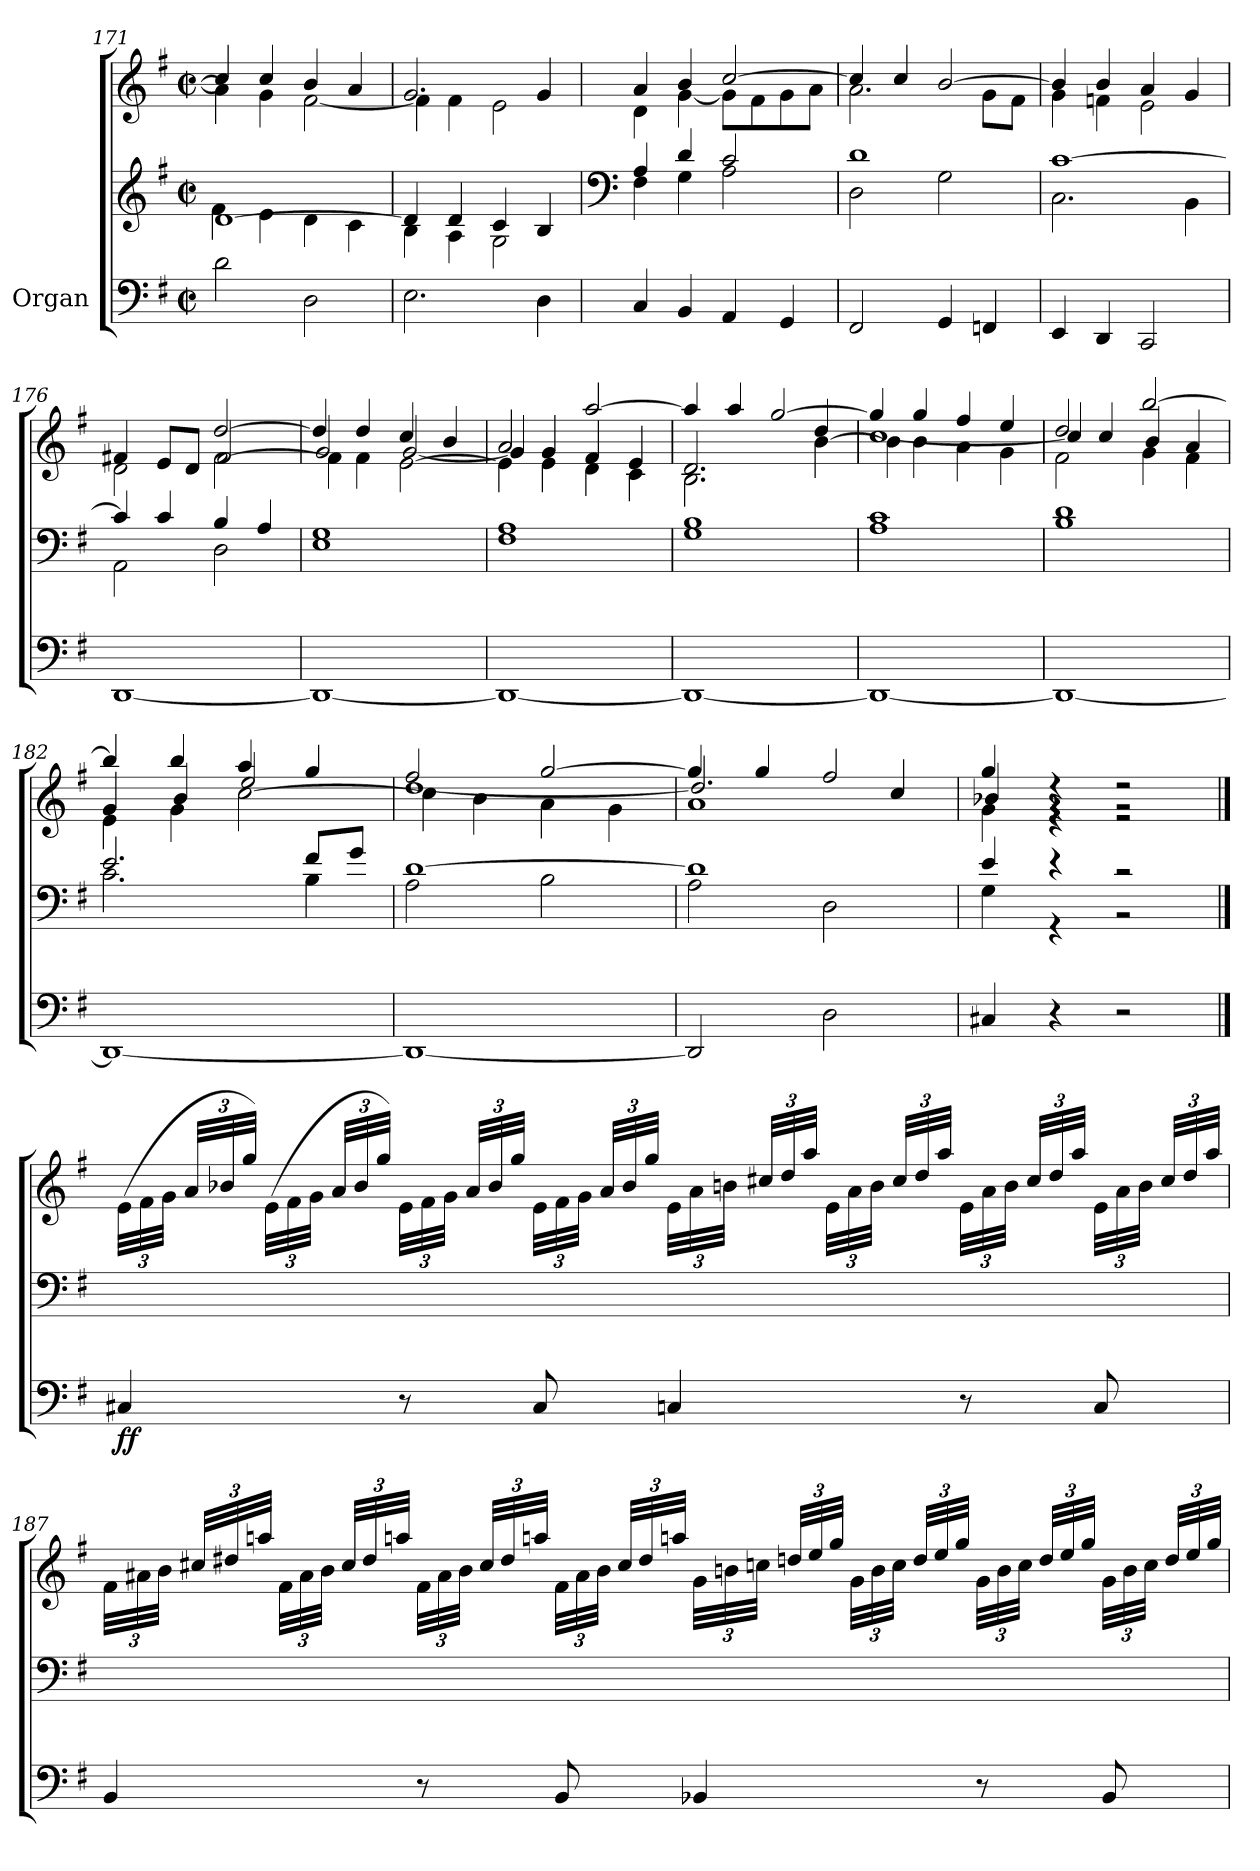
**kern	**kern	**kern	**dynam
*part1	*part1	*part1	*part1
*staff3	*staff2	*staff1	*staff1/2/3
*I"Organ	*	*	*
!!LO:PB:g=z
*clefF4	*clefG2	*clefG2	*
*k[f#]	*k[f#]	*k[f#]	*
*M2/2	*M2/2	*M2/2	*
*met(c|)	*met(c|)	*met(c|)	*
=171	=171	=171	=171
*	*^	*^	*
2d\	[1d	4f#\	4cc/]	4a\]	.
.	.	4e\	4cc/	4g\	.
2D\	.	4d\	4b/	[2f#\	.
.	.	4c\	4a/	.	.
=172	=172	=172	=172	=172	=172
2.E\	4d/]	4B\	2.g/	4f#\]	.
.	4d/	4A\	.	4f#\	.
.	4c/	2G\	.	2e\	.
4D\	4B/	.	4g/	.	.
=173	=173	=173	=173	=173	=173
*	*clefF4	*	*	*	*
4C/	4A/	4F#\	4a/	4d\	.
4BB/	4d/	4G\	4b/	[4g\	.
4AA/	2c/	2A\	[2cc/	8g\L]	.
.	.	.	.	8f#\	.
4GG/	.	.	.	8g\	.
.	.	.	.	8a\J	.
=174	=174	=174	=174	=174	=174
2FF#/	1d	2D\	4cc/]	2.a\	.
.	.	.	4cc/	.	.
4GG/	.	2G\	[2b/	.	.
4FFn/	.	.	.	8g\L	.
.	.	.	.	8f#\J	.
=175	=175	=175	=175	=175	=175
4EE/	[1c	2.C\	4b/]	4g\	.
4DD/	.	.	4b/	4fn\	.
2CC/	.	.	4a/	2e\	.
.	.	4BB\	4g/	.	.
=176	=176	=176	=176	=176	=176
*	*	*	*	*^	*
[1DD	4c/]	2AA\	4f#X/	2d\	2ryy	.
.	4c/	.	8e/L	.	.	.
.	.	.	8d/J	.	.	.
.	4B/	2D\	[2dd/	2f#/	[2f#\	.
.	4A/	.	.	.	.	.
*	*v	*v	*	*	*	*
=177	=177	=177	=177	=177	=177
1DD_	1E 1G	4dd/]	2g/	4f#\]	.
.	.	4dd/	.	4f#\	.
.	.	4cc/	[2g/	[2e\	.
.	.	4b/	.	.	.
!!LO:PB:g=z	!!	!!
=178	=178	=178	=178	=178	=178
1DD_	1F# 1A	2a/	4g/]	4e\]	.
.	.	.	4g/	4e\	.
.	.	[2aa/	4f#/	4d\	.
.	.	.	4e/	4c\	.
=179	=179	=179	=179	=179	=179
1DD_	1G 1B	4aa/]	2.d/	2.B\	.
.	.	4aa/	.	.	.
.	.	[2gg/	.	.	.
.	.	.	4dd/	[4b\	.
=180	=180	=180	=180	=180	=180
1DD_	1A 1c	4gg/]	[1cc	4b\]	.
.	.	4gg/	.	4b\	.
.	.	4ff#/	.	4a\	.
.	.	4ee/	.	4g\	.
=181	=181	=181	=181	=181	=181
1DD_	1B 1d	2dd/	4cc/]	2f#\	.
.	.	.	4cc/	.	.
.	.	[2bb/	4b/	4g\	.
.	.	.	4a/	4f#\	.
=182	=182	=182	=182	=182	=182
*	*^	*	*	*	*
1DD_	2.e/	2.c\	4bb/]	4g/	4e\	.
.	.	.	4bb/	4b/	4g\	.
.	.	.	4aa/	2ee/	[2cc\	.
.	8f#/L	4B\	4gg/	.	.	.
.	8g/J	.	.	.	.	.
=183	=183	=183	=183	=183	=183	=183
1DD_	[1d	2A\	2ff#/	[1dd	4cc\]	.
.	.	.	.	.	4b\	.
.	.	2B\	[2gg/	.	4a\	.
.	.	.	.	.	4g\	.
=184	=184	=184	=184	=184	=184	=184
*	*	*	*MM110	*	*	*
2DD/]	1d]	2A\	4gg/]	2.dd/]	1a	.
*	*	*	*MM100	*	*	*
.	.	.	4gg/	.	.	.
*	*	*	*MM90	*	*	*
2D\	.	2D\	2ff#/	.	.	.
*	*	*	*MM80	*	*	*
.	.	.	.	4cc/	.	.
=185	=185	=185	=185	=185	=185	=185
4C#X/	4e/	4G\	4gg/	4b-X/	4g\	.
4r	4r	4r	4rdd	4rg	4re	.
2r	2r	2r	2rdd	2rg	2re	.
*	*v	*v	*	*	*	*
*	*	*v	*v	*v	*
!!LO:PB:g=z
==186	==186	==186	==186
*	*	*Xbrackettup	*
*	*	*MM40	*
*	*^	*^	*
*	*	*	*	*^	*
!	!	!	!LO:TX:a:B:t=Lentement	!	!	!
!	!	!	!	!	!	!LO:DY:b=3
*	*v	*v	*	*	*	*
*	*	*v	*v	*v	*
4C#X/	1ryy	(48e\LLL	ff
.	.	48f#\	.
.	.	48g\JJJ	.
.	.	48a/LLL	.
.	.	48b-X/	.
.	.	48gg/JJJ)	.
.	.	(48e\LLL	.
.	.	48f#\	.
.	.	48g\JJJ	.
.	.	48a/LLL	.
.	.	48b-/	.
.	.	48gg/JJJ)	.
8r	.	48e\LLL	.
.	.	48f#\	.
.	.	48g\JJJ	.
.	.	48a/LLL	.
.	.	48b-/	.
.	.	48gg/JJJ	.
8C#/	.	48e\LLL	.
.	.	48f#\	.
.	.	48g\JJJ	.
.	.	48a/LLL	.
.	.	48b-/	.
.	.	48gg/JJJ	.
4Cn/	.	48e\LLL	.
.	.	48a\	.
.	.	48bn\JJJ	.
.	.	48cc#X/LLL	.
.	.	48dd/	.
.	.	48aa/JJJ	.
.	.	48e\LLL	.
.	.	48a\	.
.	.	48b\JJJ	.
.	.	48cc#/LLL	.
.	.	48dd/	.
.	.	48aa/JJJ	.
8r	.	48e\LLL	.
.	.	48a\	.
.	.	48b\JJJ	.
.	.	48cc#/LLL	.
.	.	48dd/	.
.	.	48aa/JJJ	.
8C/	.	48e\LLL	.
.	.	48a\	.
.	.	48b\JJJ	.
.	.	48cc#/LLL	.
.	.	48dd/	.
.	.	48aa/JJJ	.
!!LO:PB:g=z
=187	=187	=187	=187
4BB/	1ryy	48f#\LLL	.
.	.	48a#X\	.
.	.	48b\JJJ	.
.	.	48cc#X/LLL	.
.	.	48dd#X/	.
.	.	48aan/JJJ	.
.	.	48f#\LLL	.
.	.	48a#\	.
.	.	48b\JJJ	.
.	.	48cc#/LLL	.
.	.	48dd#/	.
.	.	48aan/JJJ	.
8r	.	48f#\LLL	.
.	.	48a#\	.
.	.	48b\JJJ	.
.	.	48cc#/LLL	.
.	.	48dd#/	.
.	.	48aan/JJJ	.
8BB/	.	48f#\LLL	.
.	.	48a#\	.
.	.	48b\JJJ	.
.	.	48cc#/LLL	.
.	.	48dd#/	.
.	.	48aan/JJJ	.
4BB-X/	.	48g\LLL	.
.	.	48bn\	.
.	.	48ccn\JJJ	.
.	.	48ddn/LLL	.
.	.	48ee/	.
.	.	48gg/JJJ	.
.	.	48g\LLL	.
.	.	48b\	.
.	.	48cc\JJJ	.
.	.	48dd/LLL	.
.	.	48ee/	.
.	.	48gg/JJJ	.
8r	.	48g\LLL	.
.	.	48b\	.
.	.	48cc\JJJ	.
.	.	48dd/LLL	.
.	.	48ee/	.
.	.	48gg/JJJ	.
8BB-/	.	48g\LLL	.
.	.	48b\	.
.	.	48cc\JJJ	.
.	.	48dd/LLL	.
.	.	48ee/	.
.	.	48gg/JJJ	.
=	=	=	=
*-	*-	*-	*-
